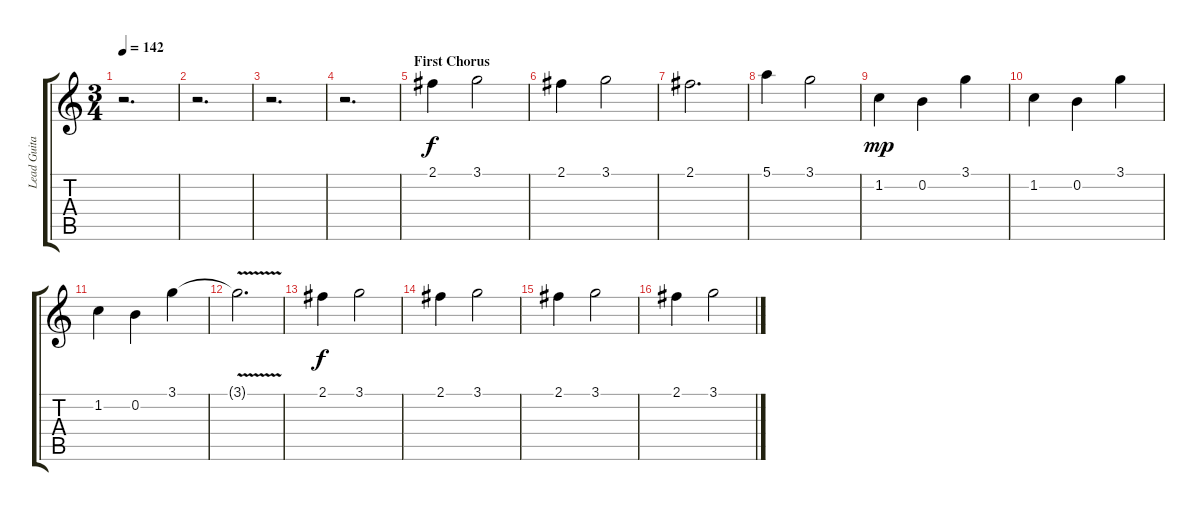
\track ("Lead Guitar (no capo)" "Lead Guita") {instrument acousticguitarsteel}
\staff {score tabs}
\tuning (E4 B3 G3 D3 A2 E2) {hide}
\ts (3 4)
\tempo 142
\clef g2
\ks c
r.2{d dy f} |
r.2{d} |
r.2{d} |
r.2{d} |
\section ("" "First Chorus")
2.1.4 3.1.2 |
2.1.4 3.1.2 |
2.1.2{d} |
5.1.4 3.1.2 |
1.2.4{dy mp} 0.2.4 3.1.4 |
1.2.4 0.2.4 3.1.4 |
1.2.4 0.2.4 3.1.4 |
3.1{v t}.2{d} |
2.1.4{dy f} 3.1.2 |
2.1.4 3.1.2 |
2.1.4 3.1.2 |
2.1.4 3.1.2
